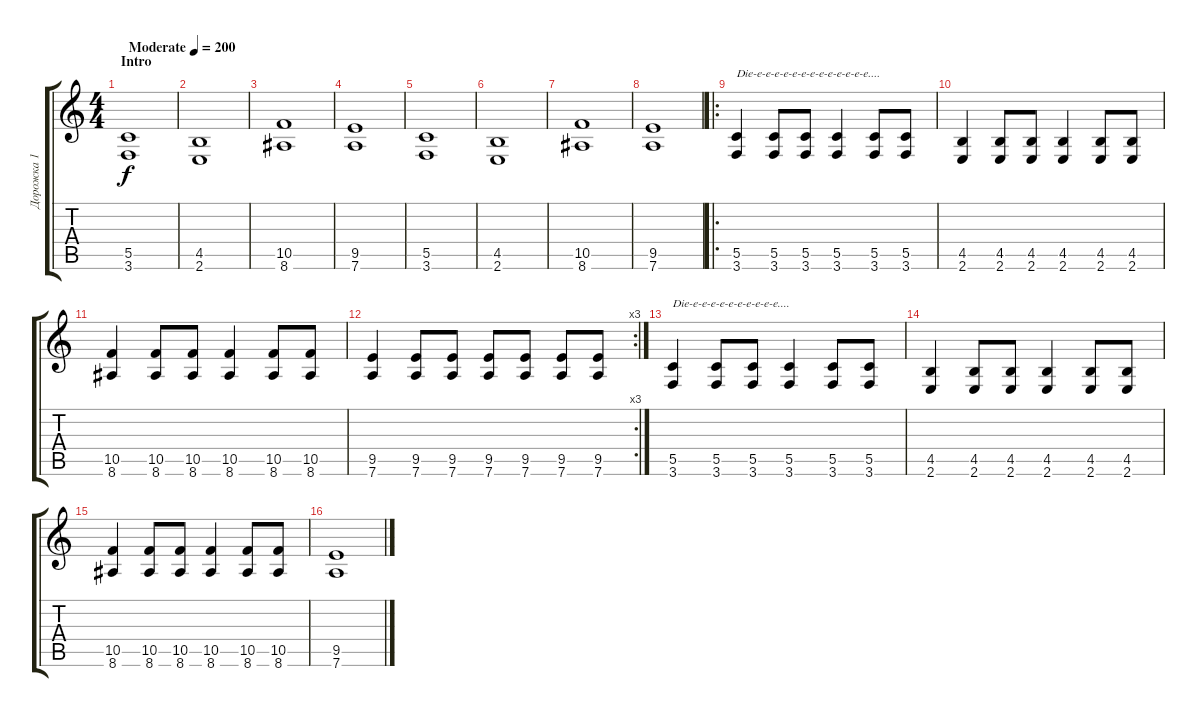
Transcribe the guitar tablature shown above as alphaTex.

\track ("Дорожка 1" "Дорожка 1") {instrument distortionguitar}
\staff {score tabs}
\tuning (D4 A3 F3 C3 G2 D2) {hide}
\ts (4 4)
\section ("" "Intro")
\tempo (200 "Moderate")
\tempo 160
\tempo (200 "Moderate")
\clef g2
\ks c
(5.5 3.6).1{dy f instrument distortionguitar} |
(4.5 2.6).1 |
(10.5 8.6).1 |
(9.5 7.6).1 |
(5.5 3.6).1 |
(4.5 2.6).1 |
(10.5 8.6).1 |
(9.5 7.6).1 |
\ro
(5.5 3.6).4{txt "Die-e-e-e-e-e-e-e-e-e-e-e-e-e...."} (5.5 3.6).8 (5.5 3.6).8 (5.5 3.6).4 (5.5 3.6).8 (5.5 3.6).8 |
(4.5 2.6).4 (4.5 2.6).8 (4.5 2.6).8 (4.5 2.6).4 (4.5 2.6).8 (4.5 2.6).8 |
(10.5 8.6).4 (10.5 8.6).8 (10.5 8.6).8 (10.5 8.6).4 (10.5 8.6).8 (10.5 8.6).8 |
\rc 3
(9.5 7.6).4 (9.5 7.6).8 (9.5 7.6).8 (9.5 7.6).8 (9.5 7.6).8 (9.5 7.6).8 (9.5 7.6).8 |
(5.5 3.6).4{txt "Die-e-e-e-e-e-e-e-e-e-e...."} (5.5 3.6).8 (5.5 3.6).8 (5.5 3.6).4 (5.5 3.6).8 (5.5 3.6).8 |
(4.5 2.6).4 (4.5 2.6).8 (4.5 2.6).8 (4.5 2.6).4 (4.5 2.6).8 (4.5 2.6).8 |
(10.5 8.6).4 (10.5 8.6).8 (10.5 8.6).8 (10.5 8.6).4 (10.5 8.6).8 (10.5 8.6).8 |
(9.5 7.6).1
